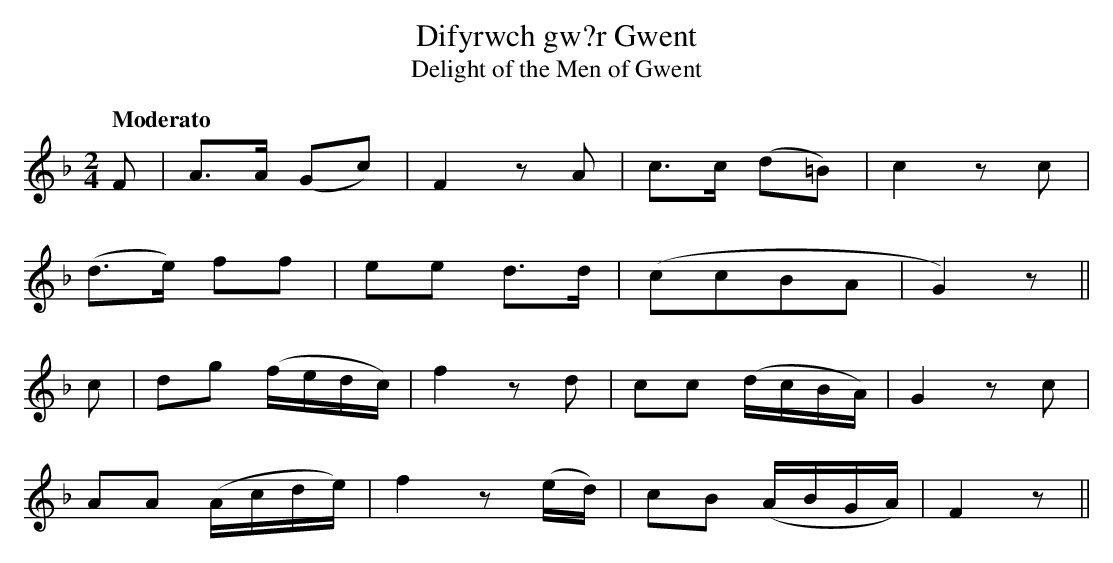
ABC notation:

X:1
T:Difyrwch gw?r Gwent
T:Delight of the Men of Gwent
M:2/4
L:1/8
Q:"Moderato"
K:F
F|A>A (Gc)|F2 zA|c>c (d=B)|c2 zc|
(d>e) ff|ee d>d|(ccBA|G2) z||
c|dg (f/e/d/c/)|f2 zd|cc (d/c/B/A/)|G2 zc|
AA (A/c/d/e/)|f2 z (e/d/)|cB (A/B/G/A/)|F2 z||
